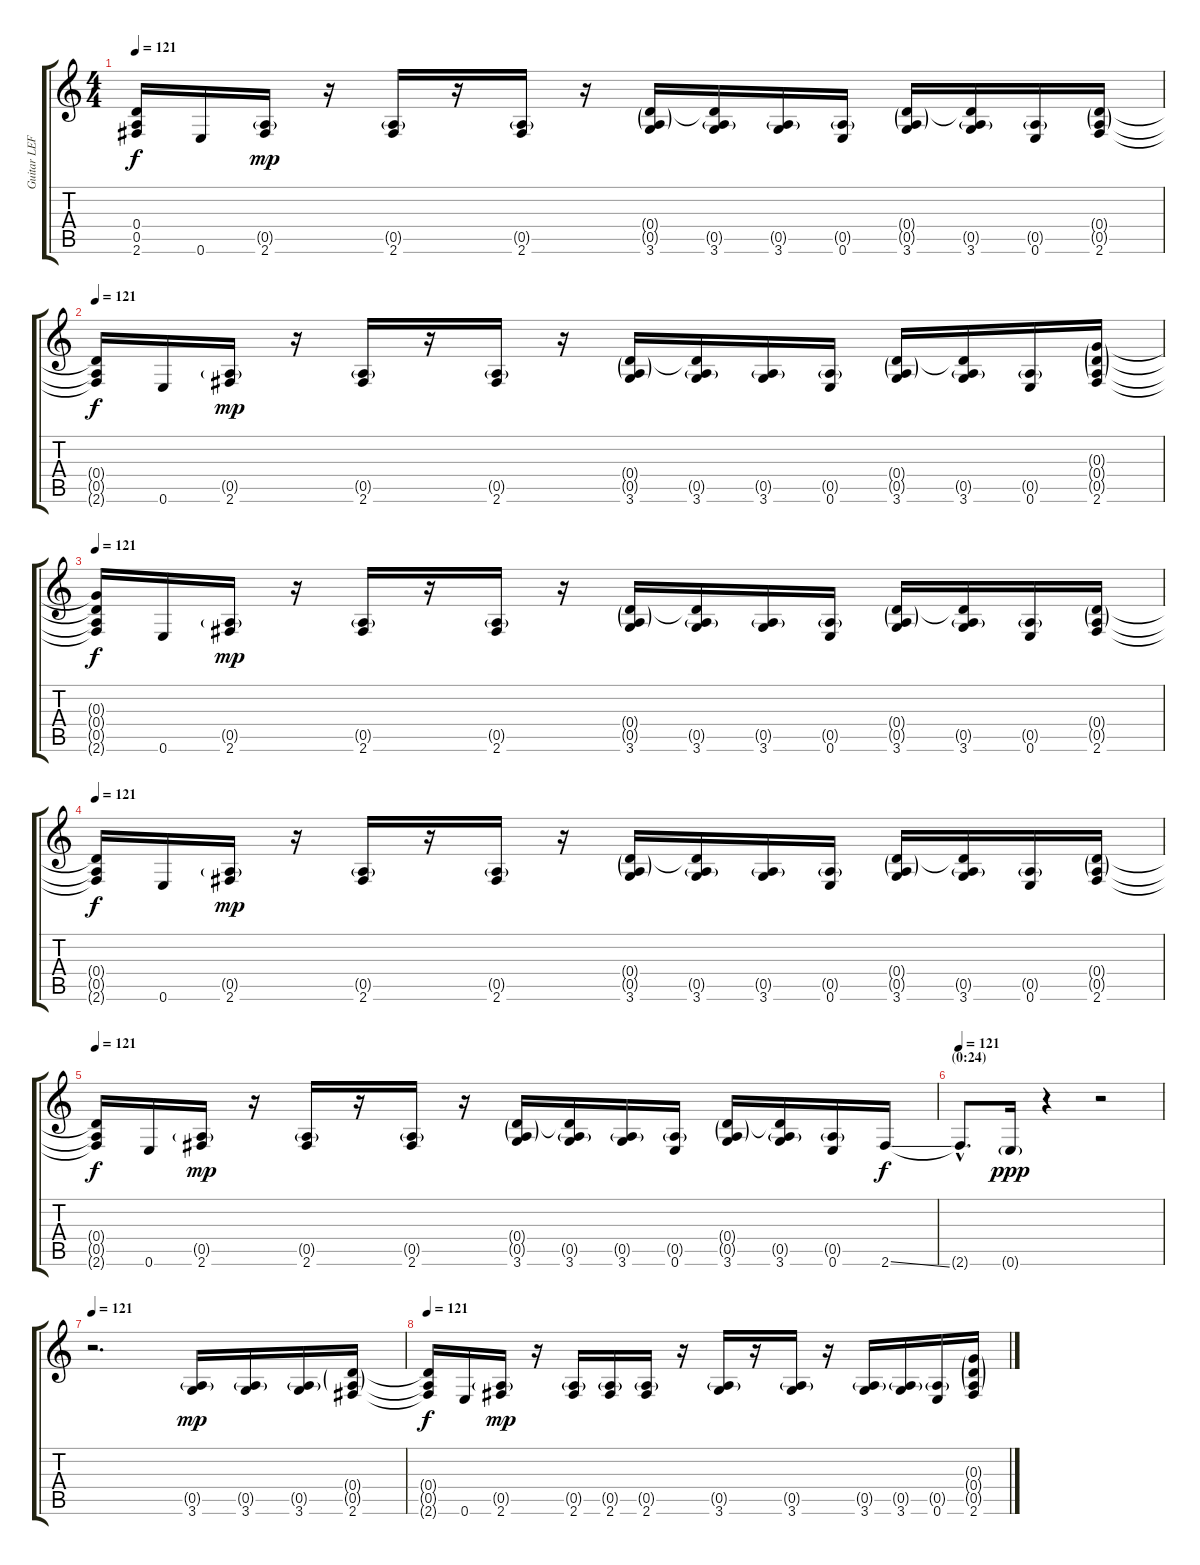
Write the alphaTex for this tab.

\track ("Guitar LEFT" "Guitar LEF") {instrument distortionguitar}
\staff {score tabs}
\tuning (E4 B3 G3 D3 A2 E2) {hide}
\ts (4 4)
\tempo 121
\clef g2
\ks c
(0.4{t} 0.5{t} 2.6{t}).16{dy f} 0.6.16 (0.5{g} 2.6).16{dy mp} r.16 (0.5{g} 2.6).16 r.16 (0.5{g} 2.6).16 r.16 (0.4{g} 0.5{g} 3.6).16 (0.4{t} 0.5{g} 3.6).16 (0.5{g} 3.6).16 (0.5{g} 0.6).16 (0.4{g} 0.5{g} 3.6).16 (0.4{t} 0.5{g} 3.6).16 (0.5{g} 0.6).16 (0.4{g} 0.5{g} 2.6).16 |
\tempo 121
(0.4{t} 0.5{t} 2.6{t}).16{dy f} 0.6.16 (0.5{g} 2.6).16{dy mp} r.16 (0.5{g} 2.6).16 r.16 (0.5{g} 2.6).16 r.16 (0.4{g} 0.5{g} 3.6).16 (0.4{t} 0.5{g} 3.6).16 (0.5{g} 3.6).16 (0.5{g} 0.6).16 (0.4{g} 0.5{g} 3.6).16 (0.4{t} 0.5{g} 3.6).16 (0.5{g} 0.6).16 (0.3{g} 0.4{g} 0.5{g} 2.6).16 |
\tempo 121
(0.3{t} 0.4{t} 0.5{t} 2.6{t}).16{dy f} 0.6.16 (0.5{g} 2.6).16{dy mp} r.16 (0.5{g} 2.6).16 r.16 (0.5{g} 2.6).16 r.16 (0.4{g} 0.5{g} 3.6).16 (0.4{t} 0.5{g} 3.6).16 (0.5{g} 3.6).16 (0.5{g} 0.6).16 (0.4{g} 0.5{g} 3.6).16 (0.4{t} 0.5{g} 3.6).16 (0.5{g} 0.6).16 (0.4{g} 0.5{g} 2.6).16 |
\tempo 121
(0.4{t} 0.5{t} 2.6{t}).16{dy f} 0.6.16 (0.5{g} 2.6).16{dy mp} r.16 (0.5{g} 2.6).16 r.16 (0.5{g} 2.6).16 r.16 (0.4{g} 0.5{g} 3.6).16 (0.4{t} 0.5{g} 3.6).16 (0.5{g} 3.6).16 (0.5{g} 0.6).16 (0.4{g} 0.5{g} 3.6).16 (0.4{t} 0.5{g} 3.6).16 (0.5{g} 0.6).16 (0.4{g} 0.5{g} 2.6).16 |
\tempo 121
(0.4{t} 0.5{t} 2.6{t}).16{dy f} 0.6.16 (0.5{g} 2.6).16{dy mp} r.16 (0.5{g} 2.6).16 r.16 (0.5{g} 2.6).16 r.16 (0.4{g} 0.5{g} 3.6).16 (0.4{t} 0.5{g} 3.6).16 (0.5{g} 3.6).16 (0.5{g} 0.6).16 (0.4{g} 0.5{g} 3.6).16 (0.4{t} 0.5{g} 3.6).16 (0.5{g} 0.6).16 2.6{ss}.16{dy f} |
\section ("" "(0:24)")
\tempo 121
2.6{hac t}.8{d} 0.6{g}.16{dy ppp} r.4 r.2 |
\tempo 121
r.2{d} (0.5{g} 3.6).16{dy mp} (0.5{g} 3.6).16 (0.5{g} 3.6).16 (0.4{g} 0.5{g} 2.6).16 |
\tempo 121
(0.4{t} 0.5{t} 2.6{t}).16{dy f} 0.6.16 (0.5{g} 2.6).16{dy mp} r.16 (0.5{g} 2.6).16 (0.5{g} 2.6).16 (0.5{g} 2.6).16 r.16 (0.5{g} 3.6).16 r.16 (0.5{g} 3.6).16 r.16 (0.5{g} 3.6).16 (0.5{g} 3.6).16 (0.5{g} 0.6).16 (0.3{g} 0.4{g} 0.5{g} 2.6).16
